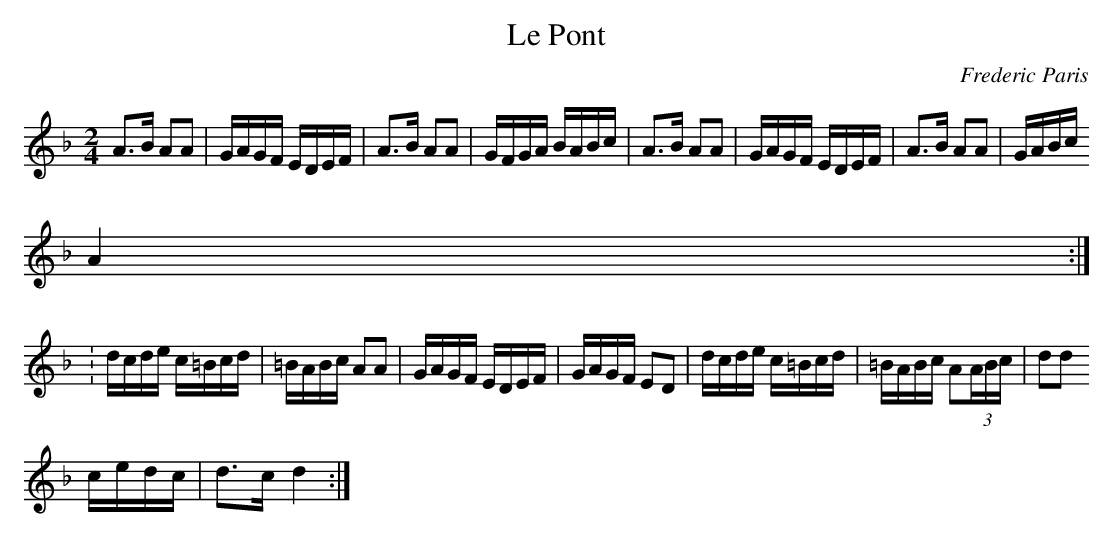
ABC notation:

X:1
T:Le Pont
M:2/4
L:1/16
C:Frederic Paris
K:Dm
A3B A2A2|GAGF EDEF| A3B A2A2|GFGA BABc|A3B A2A2|GAGF EDEF| A3B A2A2|GABc
A4:|
:dcde c=Bcd|=BABc A2A2|GAGF EDEF|GAGF E2D2|dcde c=Bcd|=BABc A2(3ABc|d2d2
cedc|d3c d4:|
